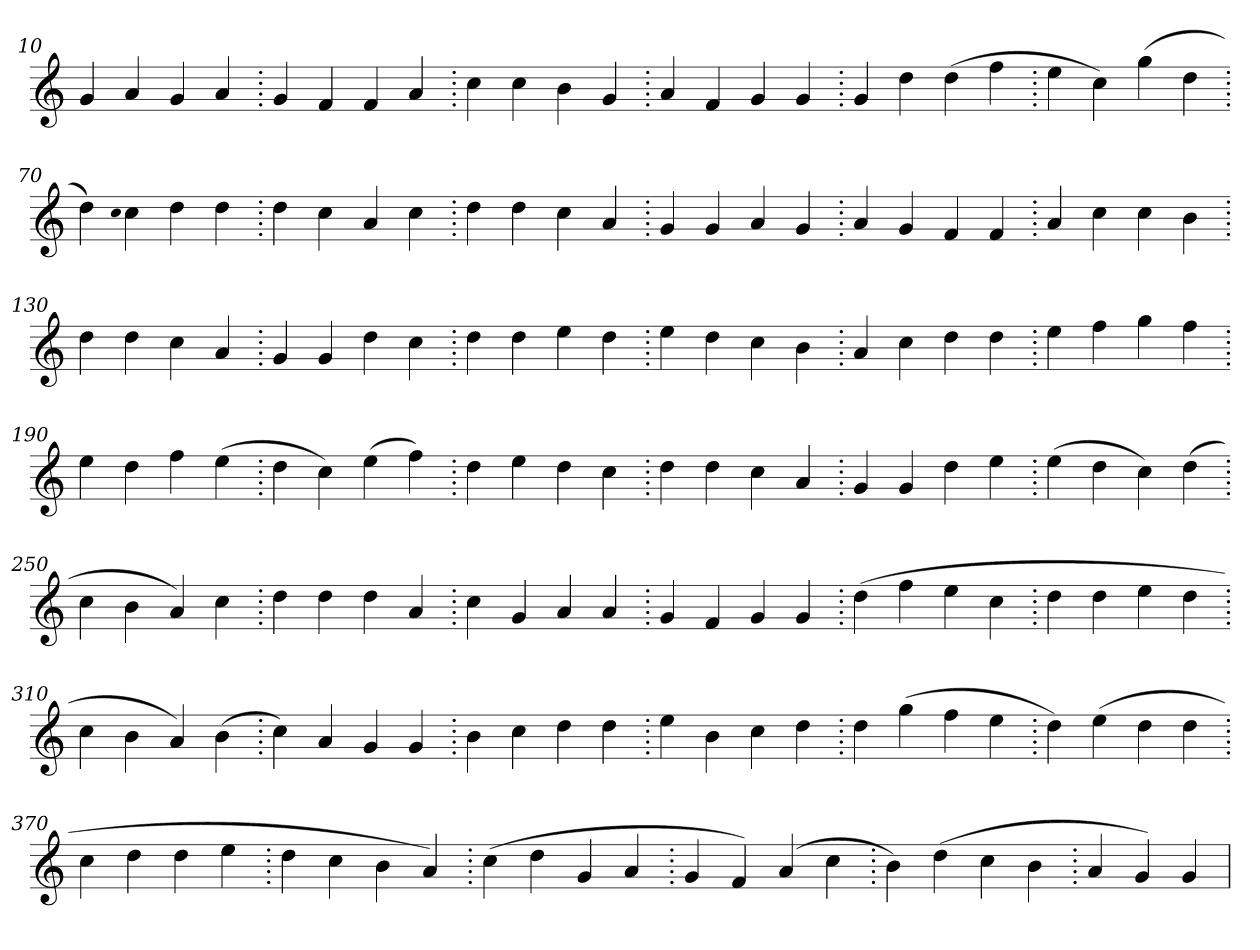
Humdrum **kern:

**kern
*part1
*staff1
*clefG2
=10.
4g
4a
4g
4a
=20.
4g
4f
4f
4a
=30.
4cc
4cc
4b
4g
=40.
4a
4f
4g
4g
=50.
4g
4dd
(>4dd
4ff
=60.
4ee
4cc)
(>4gg
4dd
=70.
4dd)
qqcc
4cc
4dd
4dd
=80.
4dd
4cc
4a
4cc
=90.
4dd
4dd
4cc
4a
=100.
4g
4g
4a
4g
=110.
4a
4g
4f
4f
=120.
4a
4cc
4cc
4b
=130.
4dd
4dd
4cc
4a
=140.
4g
4g
4dd
4cc
=150.
4dd
4dd
4ee
4dd
=160.
4ee
4dd
4cc
4b
=170.
4a
4cc
4dd
4dd
=180.
4ee
4ff
4gg
4ff
=190.
4ee
4dd
4ff
(>4ee
=200.
4dd
4cc)
(>4ee
4ff)
=210.
4dd
4ee
4dd
4cc
=220.
4dd
4dd
4cc
4a
=230.
4g
4g
4dd
4ee
=240.
(>4ee
4dd
4cc)
(>4dd
=250.
4cc
4b
4a)
4cc
=260.
4dd
4dd
4dd
4a
=270.
4cc
4g
4a
4a
=280.
4g
4f
4g
4g
=290.
(>4dd
4ff
4ee
4cc
=300.
4dd
4dd
4ee
4dd
=310.
4cc
4b
4a)
(>4b
=320.
4cc)
4a
4g
4g
=330.
4b
4cc
4dd
4dd
=340.
4ee
4b
4cc
4dd
=350.
4dd
(>4gg
4ff
4ee
=360.
4dd)
(>4ee
4dd
4dd
=370.
4cc
4dd
4dd
4ee
=380.
4dd
4cc
4b
4a)
=390.
(>4cc
4dd
4g
4a
=400.
4g
4f)
(>4a
4cc
=410.
4b)
(>4dd
4cc
4b
=420.
4a
4g)
4g
=
*-
